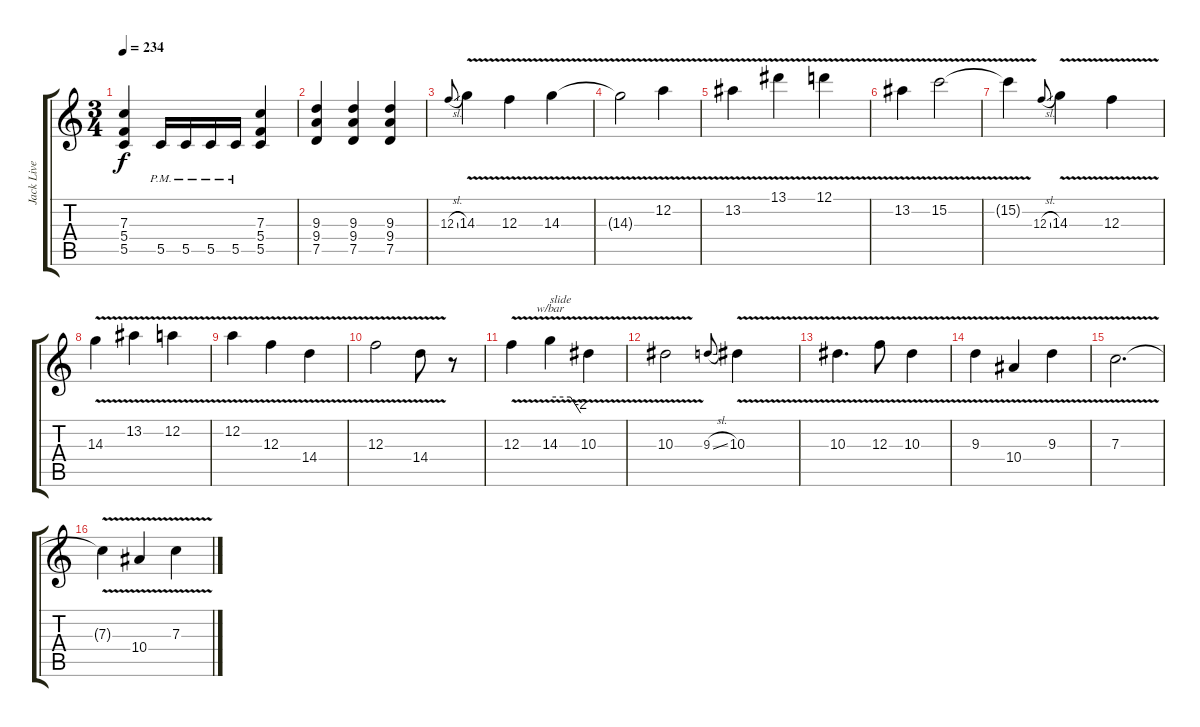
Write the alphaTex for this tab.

\track ("Jack Live" "Jack Live") {instrument distortionguitar}
\staff {score tabs}
\tuning (D4 A3 F3 C3 G2 D2) {hide}
\ts (3 4)
\tempo 234
\clef g2
\ks c
(7.3 5.4 5.5).4{dy f} 5.5{pm}.16 5.5{pm}.16 5.5{pm}.16 5.5{pm}.16 (7.3 5.4 5.5).4 |
(9.3 9.4 7.5).4 (9.3 9.4 7.5).4 (9.3 9.4 7.5).4 |
12.3{sl}.8{gr onbeat} 14.3{v}.4 12.3{v}.4 14.3{v}.4 |
14.3{t}.2 12.2{v}.4 |
13.2{v}.4 13.1{v}.4 12.1{v}.4 |
13.2{v}.4 15.2{v}.2 |
15.2{t}.4 12.3{sl}.8{gr onbeat} 14.3{v}.4 12.3{v}.4 |
14.3{v}.4 13.2{v}.4 12.2{v}.4 |
12.2{v}.4 12.3{v}.4 14.4{v}.4 |
12.3{v}.2 14.4{v}.8 r.8 |
12.3{v}.4 14.3{v}.4{tbe (custom default 0 0 40 0 60 -8) txt "slide"} 10.3{v}.4 |
10.3{v}.2 9.3{sl}.8{gr onbeat} 10.3{v}.4 |
10.3{v}.4{d} 12.3{v}.8 10.3{v}.4 |
9.3{v}.4 10.4{v}.4 9.3{v}.4 |
7.3{v}.2{d} |
7.3{t}.4 10.4{v}.4 7.3{v}.4
